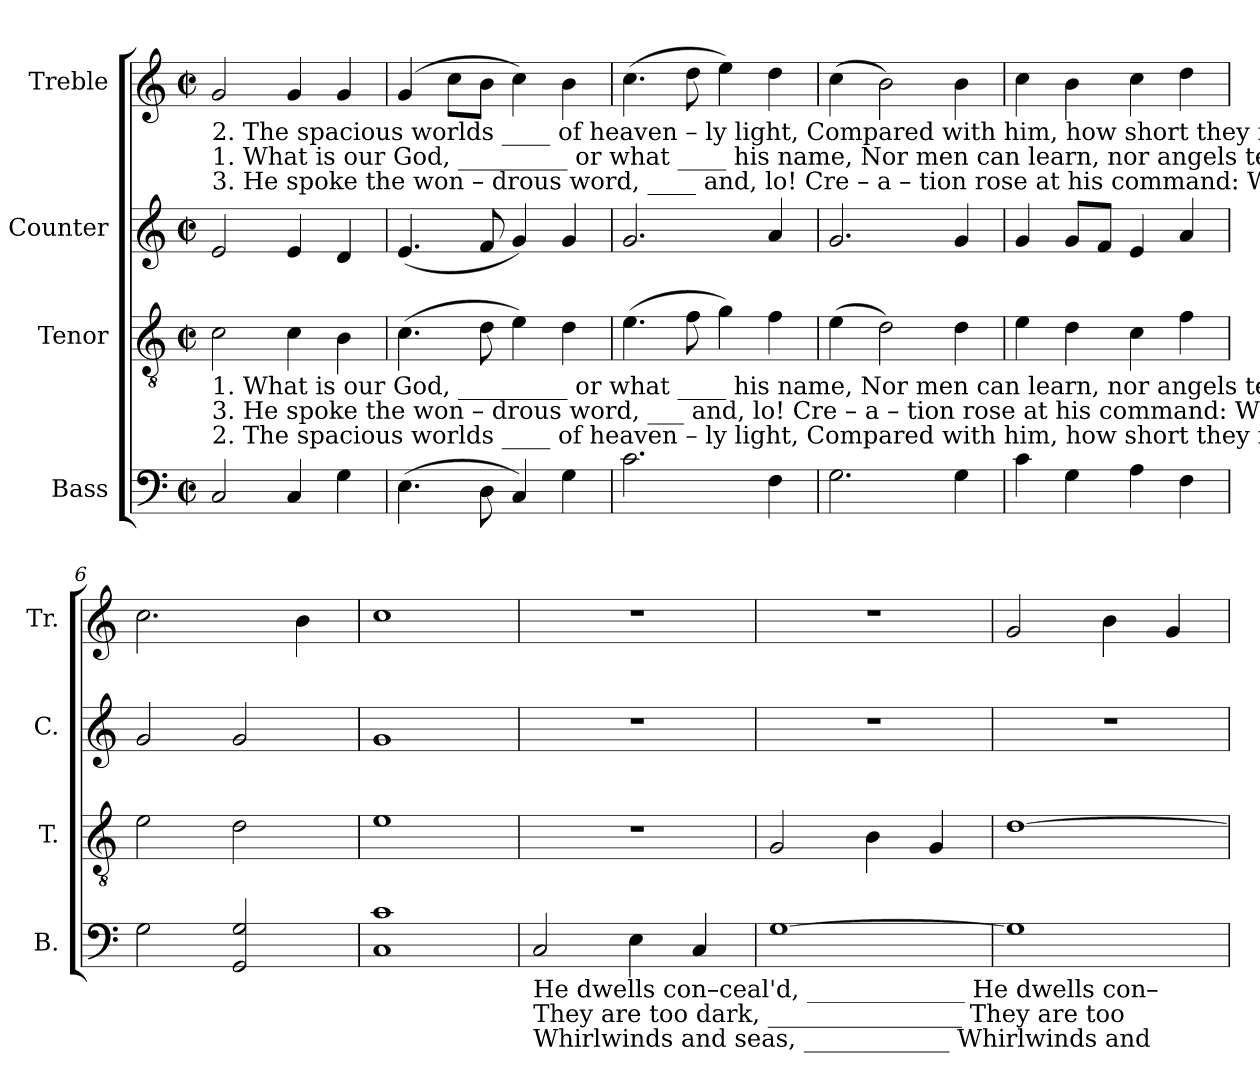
**kern	**kern	**kern	**kern
*part4	*part3	*part2	*part1
*staff4	*staff3	*staff2	*staff1
*I"Bass	*I"Tenor	*I"Counter	*I"Treble
*I'B.	*I'T.	*I'C.	*I'Tr.
*clefF4	*clefGv2	*clefG2	*clefG2
*k[]	*k[]	*k[]	*k[]
*M2/2	*M2/2	*M2/2	*M2/2
*met(c|)	*met(c|)	*met(c|)	*met(c|)
*MM120	*MM120	*MM120	*MM120
=1	=1	=1	=1
!	!	!	!LO:TX:b:t=2. The spacious worlds ____ of      heaven –  ly  light, Compared with him, how short they fall!                                They are too dark,
!	!	!	!LO:TX:b:t=1. What is our God, _________ or     what ____ his  name,  Nor men can learn, nor angels teach;                                      He dwells con–ceal'd,
!	!	!	!LO:TX:b:t=3. He spoke  the won   –   drous   word, ____ and,  lo!      Cre – a – tion  rose  at  his  command&colon;                                 Whirlwinds and seas,
!	!LO:TX:b:t=1. What is our God, _________ or    what ____  his  name,  Nor men can learn, nor angels teach;                   He dwells con–ceal'd, _____________	!	!
!	!LO:TX:b:t=3. He spoke  the won   –  drous   word, ___  and,  lo!     Cre – a – tion  rose  at  his  command&colon;                Whirlwinds and seas, _____________	!	!
!	!LO:TX:b:t=2. The spacious worlds ____ of      heaven –  ly  light, Compared with him, how short they fall!             They are too dark, _________________	!	!
2C/	2c\	2e/	2g/
4C/	4c\	4e/	4g/
4G\	4B\	4d/	4g/
=2	=2	=2	=2
(4.E\	(4.c\	(4.e/	(>4g/
.	.	.	8cc\L
8D\	8d\	8f/	8b\J
4C/)	4e\)	4g/)	4cc\)
4G\	4d\	4g/	4b\
=3	=3	=3	=3
2.c\	(4.e\	2.g/	(4.cc\
.	8f\	.	8dd\
.	4g\)	.	4ee\)
4F\	4f\	4a/	4dd\
=4	=4	=4	=4
2.G\	(4e\	2.g/	(4cc\
.	2d\)	.	2b\)
4G\	4d\	4g/	4b\
=5	=5	=5	=5
4c\	4e\	4g/	4cc\
4G\	4d\	8g/L	4b\
.	.	8f/J	.
4A\	4c\	4e/	4cc\
4F\	4f\	4a/	4dd\
=6	=6	=6	=6
2G\	2e\	2g/	2.cc\
2GG/ 2G/	2d\	2g/	.
.	.	.	4b\
=7	=7	=7	=7
1C 1c	1e	1g	1cc
=8	=8	=8	=8
!LO:TX:b:t=He dwells con–ceal'd, _____________   He dwells con–	!	!	!
!LO:TX:b:t=They are too dark, ________________    They are too	!	!	!
!LO:TX:b:t=Whirlwinds and seas, ____________  Whirlwinds and	!	!	!
2C/	1r	1r	1r
4E\	.	.	.
4C/	.	.	.
=9	=9	=9	=9
[1G	2G/	1r	1r
.	4B\	.	.
.	4G/	.	.
=10	=10	=10	=10
1G]	[1d	1r	2g/
.	.	.	4b\
.	.	.	4g/
=	=	=	=
*-	*-	*-	*-
